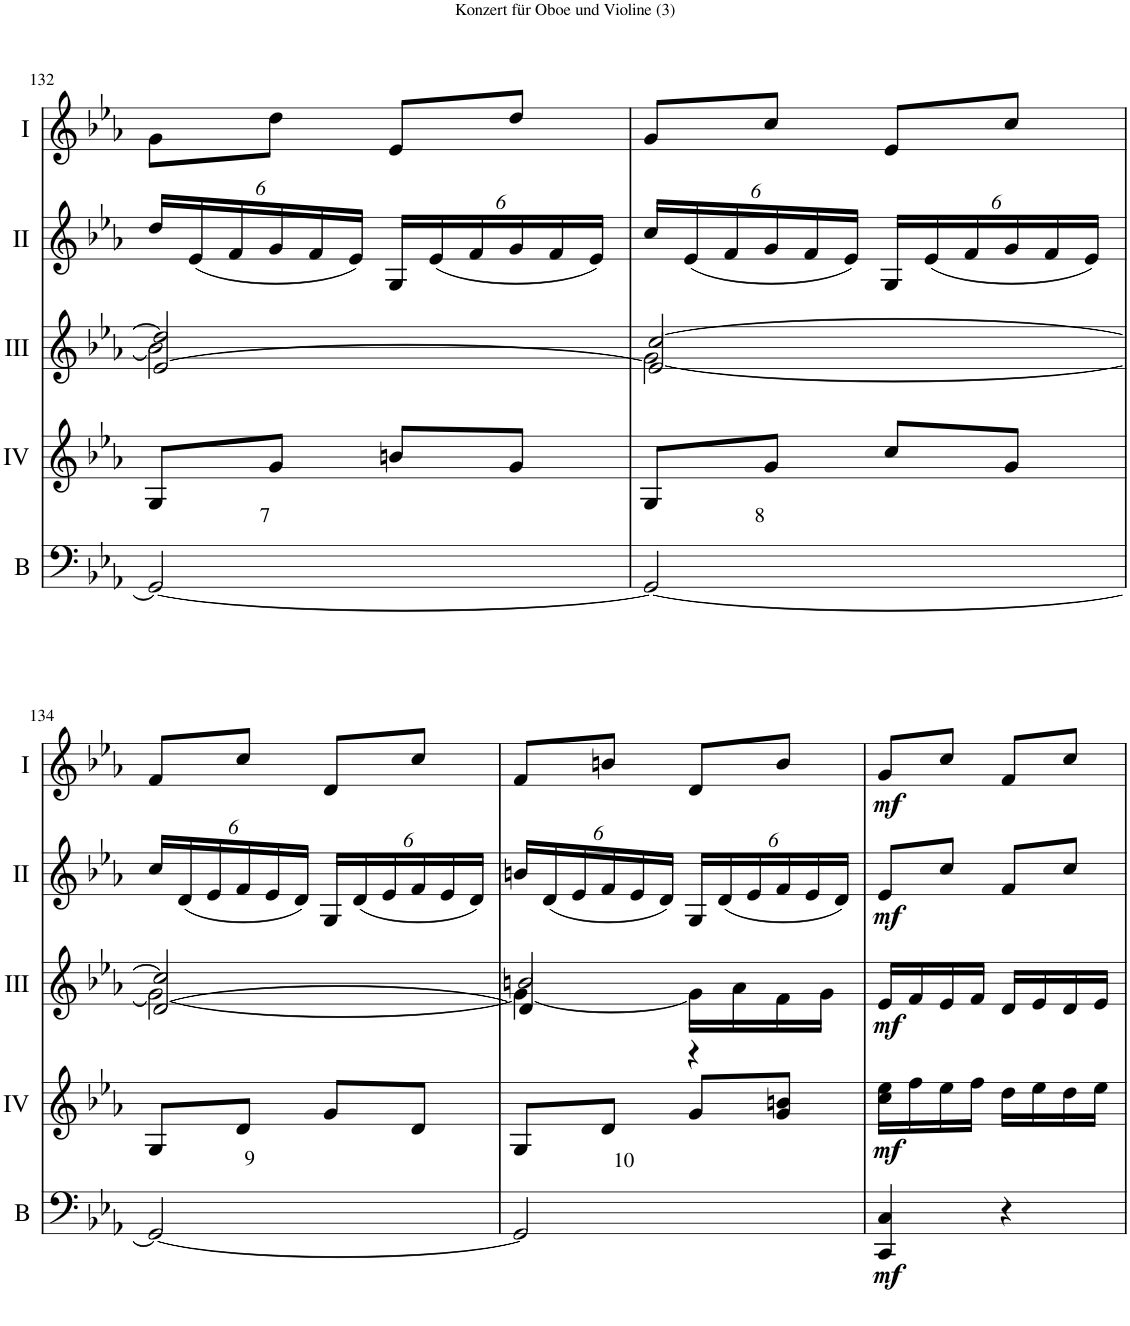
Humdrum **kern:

**kern	**dynam	**kern	**dynam	**kern	**dynam	**kern	**dynam	**kern	**dynam
*part5	*part5	*part4	*part4	*part3	*part3	*part2	*part2	*part1	*part1
*staff5	*staff5	*staff4	*staff4	*staff3	*staff3	*staff2	*staff2	*staff1	*staff1
*I"Basson	*	*I"Acc. 4	*	*I"Acc. 3	*	*I"Acc. 2	*	*I"Acc. 1	*
*I'B	*	*	*	*	*	*	*	*	*
!!LO:PB:g=z
*clefF4	*	*clefG2	*	*clefG2	*	*clefG2	*	*clefG2	*
*Trd7c12	*	*Trd7c12	*	*	*	*	*	*	*
*k[b-e-a-]	*	*k[b-e-a-]	*	*k[b-e-a-]	*	*k[b-e-a-]	*	*k[b-e-a-]	*
*M2/4	*	*M2/4	*	*M2/4	*	*M2/4	*	*M2/4	*
=132	=132	=132	=132	=132	=132	=132	=132	=132	=132
*	*	*	*	*^	*	*	*	*	*
*	*	*	*	*	*^	*	*	*	*	*
*	*	*	*	*	*	*	*	*Xbrackettup	*	*	*
!LO:TX:a:t=7	!	!	!	!	!	!	!	!	!	!	!
2GG/_	.	8G/L	.	2dd/]	2b\]	[2e-/	.	24dd/LL	.	8g\L	.
.	.	.	.	.	.	.	.	(24e-/	.	.	.
.	.	.	.	.	.	.	.	24f/	.	.	.
.	.	8g/J	.	.	.	.	.	24g/	.	8dd\J	.
.	.	.	.	.	.	.	.	24f/	.	.	.
.	.	.	.	.	.	.	.	24e-/JJ)	.	.	.
.	.	8bn/L	.	.	.	.	.	24G/LL	.	8e-/L	.
.	.	.	.	.	.	.	.	(24e-/	.	.	.
.	.	.	.	.	.	.	.	24f/	.	.	.
.	.	8g/J	.	.	.	.	.	24g/	.	8dd/J	.
.	.	.	.	.	.	.	.	24f/	.	.	.
.	.	.	.	.	.	.	.	24e-/JJ)	.	.	.
=133	=133	=133	=133	=133	=133	=133	=133	=133	=133	=133	=133
!LO:TX:a:t=8	!	!	!	!	!	!	!	!	!	!	!
2GG/_	.	8G/L	.	[2cc/	[2g\	2e-/]	.	24cc/LL	.	8g/L	.
.	.	.	.	.	.	.	.	(24e-/	.	.	.
.	.	.	.	.	.	.	.	24f/	.	.	.
.	.	8g/J	.	.	.	.	.	24g/	.	8cc/J	.
.	.	.	.	.	.	.	.	24f/	.	.	.
.	.	.	.	.	.	.	.	24e-/JJ)	.	.	.
.	.	8cc/L	.	.	.	.	.	24G/LL	.	8e-/L	.
.	.	.	.	.	.	.	.	(24e-/	.	.	.
.	.	.	.	.	.	.	.	24f/	.	.	.
.	.	8g/J	.	.	.	.	.	24g/	.	8cc/J	.
.	.	.	.	.	.	.	.	24f/	.	.	.
.	.	.	.	.	.	.	.	24e-/JJ)	.	.	.
!!LO:LB:g=z
=134	=134	=134	=134	=134	=134	=134	=134	=134	=134	=134	=134
!LO:TX:a:t=9	!	!	!	!	!	!	!	!	!	!	!
2GG/_	.	8G/L	.	2cc/]	2g\_	[2d/	.	24cc/LL	.	8f/L	.
.	.	.	.	.	.	.	.	(24d/	.	.	.
.	.	.	.	.	.	.	.	24e-/	.	.	.
.	.	8d/J	.	.	.	.	.	24f/	.	8cc/J	.
.	.	.	.	.	.	.	.	24e-/	.	.	.
.	.	.	.	.	.	.	.	24d/JJ)	.	.	.
.	.	8g/L	.	.	.	.	.	24G/LL	.	8d/L	.
.	.	.	.	.	.	.	.	(24d/	.	.	.
.	.	.	.	.	.	.	.	24e-/	.	.	.
.	.	8d/J	.	.	.	.	.	24f/	.	8cc/J	.
.	.	.	.	.	.	.	.	24e-/	.	.	.
.	.	.	.	.	.	.	.	24d/JJ)	.	.	.
=135	=135	=135	=135	=135	=135	=135	=135	=135	=135	=135	=135
!LO:TX:a:t=10	!	!	!	!	!	!	!	!	!	!	!
2GG/]	.	8G/L	.	2bn/	4g\_	4d/]	.	24bn/LL	.	8f/L	.
.	.	.	.	.	.	.	.	(24d/	.	.	.
.	.	.	.	.	.	.	.	24e-/	.	.	.
.	.	8d/J	.	.	.	.	.	24f/	.	8bn/J	.
.	.	.	.	.	.	.	.	24e-/	.	.	.
.	.	.	.	.	.	.	.	24d/JJ)	.	.	.
.	.	8g/L	.	.	16g\LL]	4r	.	24G/LL	.	8d/L	.
.	.	.	.	.	.	.	.	(24d/	.	.	.
.	.	.	.	.	16a-\	.	.	.	.	.	.
.	.	.	.	.	.	.	.	24e-/	.	.	.
.	.	8g/ 8bn/J	.	.	16f\	.	.	24f/	.	8b/J	.
.	.	.	.	.	.	.	.	24e-/	.	.	.
.	.	.	.	.	16g\JJ	.	.	.	.	.	.
.	.	.	.	.	.	.	.	24d/JJ)	.	.	.
*	*	*	*	*v	*v	*v	*	*	*	*	*
=136	=136	=136	=136	=136	=136	=136	=136	=136	=136
!	!LO:DY:b	!	!LO:DY:b	!	!LO:DY:b	!	!LO:DY:b	!	!LO:DY:b
4CC/ 4C/	mf	16cc\ 16ee-\LL	mf	16e-/LL	mf	8e-/L	mf	8g/L	mf
.	.	16ff\	.	16f/	.	.	.	.	.
.	.	16ee-\	.	16e-/	.	8cc/J	.	8cc/J	.
.	.	16ff\JJ	.	16f/JJ	.	.	.	.	.
4r	.	16dd\LL	.	16d/LL	.	8f/L	.	8f/L	.
.	.	16ee-\	.	16e-/	.	.	.	.	.
.	.	16dd\	.	16d/	.	8cc/J	.	8cc/J	.
.	.	16ee-\JJ	.	16e-/JJ	.	.	.	.	.
=	=	=	=	=	=	=	=	=	=
*-	*-	*-	*-	*-	*-	*-	*-	*-	*-
